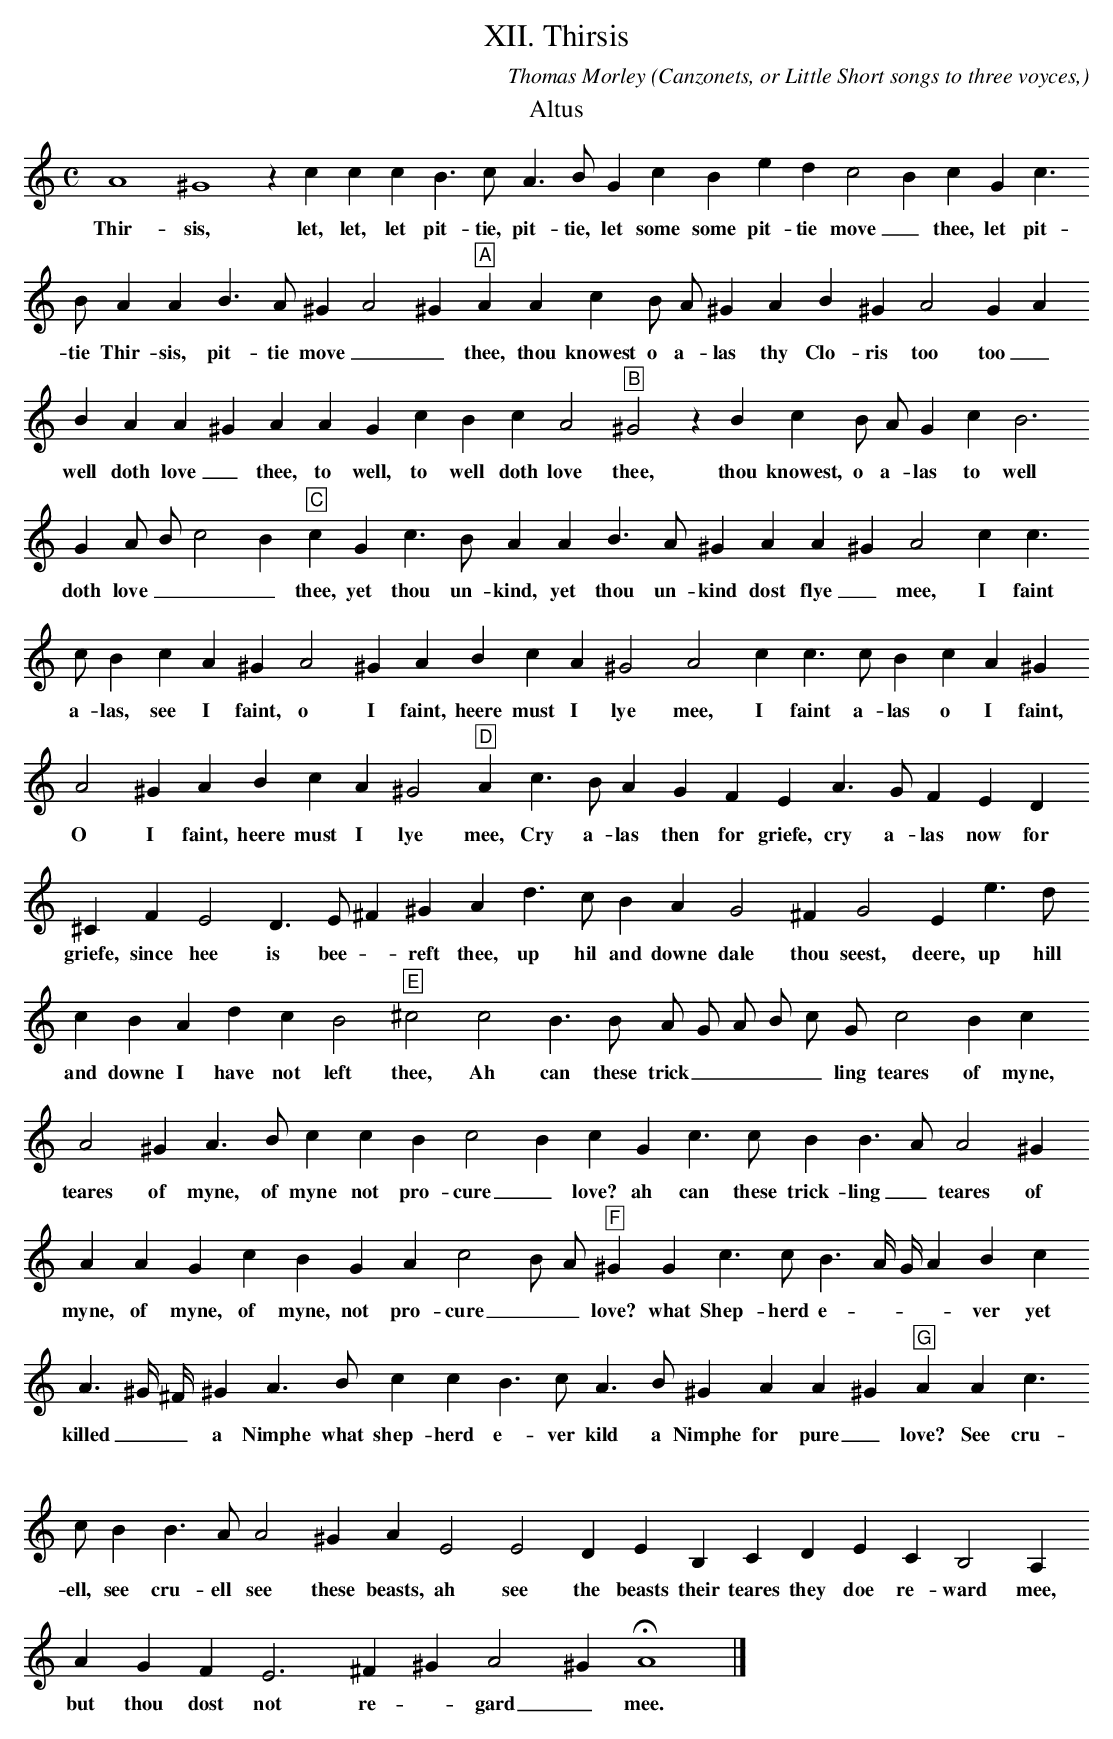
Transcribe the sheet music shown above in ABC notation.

X:1
T:XII. Thirsis
O: Canzonets, or Little Short songs to three voyces,
C: Thomas Morley
M:C
K:A min
T: Altus
L:1/4
A4 ^G4 z c c c B > c A > B G c B e\
w:Thir- sis, let, let, let pit- tie, pit- tie, let some some pit-
d c2 B c G c > B A A B > A ^G A2 ^G\
w:tie move _ thee, let pit- tie  Thir- sis, pit- tie move _ _
"A"A A c B/ A/ ^G A B ^G A2 G A B A A ^G A A\
w:thee, thou knowest o a- las thy Clo- ris too too _ well doth love _ thee, to
G c B c A2 "B"^G2 z B c B/ A/ G c B3 G A/ B/ c2 B\
w:well, to well doth love thee, thou knowest, o a- las to well doth love _ _ _
"C"c G c > B A A B > A ^G A A ^G A2 c c > c B  c A\
w:thee, yet thou un- kind, yet thou un- kind dost flye _ mee, I faint a- las, see I
^G A2 ^G A B c A ^G2 A2 c c > c B c A ^G A2 ^G\
w: faint,  o I faint, heere must I lye mee, I faint a- las o I faint, O I
A B c A ^G2 "D"A c > B A G F E A > G F E D\
w:faint, heere must I lye mee, Cry a- las then for griefe, cry a- las now for
^C F E2 D > E ^F ^G A d > c B A G2 ^F G2 E\
w:griefe, since hee is bee - reft thee, up hil and downe dale thou seest, deere,
e > d c B A d c B2 "E"^c2 c2 B > B A/ G/ A/ B/ c/ G/ c2 B\
w:up hill and downe I have not left thee, Ah can these trick _ _ _ _ ling teares of
c A2 ^G A > B c c B c2 B c G c > c B  B > A \
w:myne, teares of myne, of myne not pro- cure _ love? ah can these trick- ling _
A2 ^G A A G c B G A c2 B/ A/ "F"^G G c > c\
w:teares of myne, of myne, of myne, not pro- cure _ _ love? what Shep- herd
B3/2 A// G// A B c A3/2 ^G// ^F// ^G A > B c c B >  c A > B\
w:e - _ _ ver yet killed _ _ a Nimphe what shep- herd e- ver kild a
^G A A ^G "G"A A c > c B B > A A2 ^G A E2 E2 D\
w:Nimphe for pure _ love? See cru- ell, see cru- ell see these beasts, ah see the
E B, C D E C B,2 A, A G F E3 ^F ^G A2 ^G HA4 |]\
w:beasts their teares they doe re- ward mee, but thou dost not re - gard _ mee.
